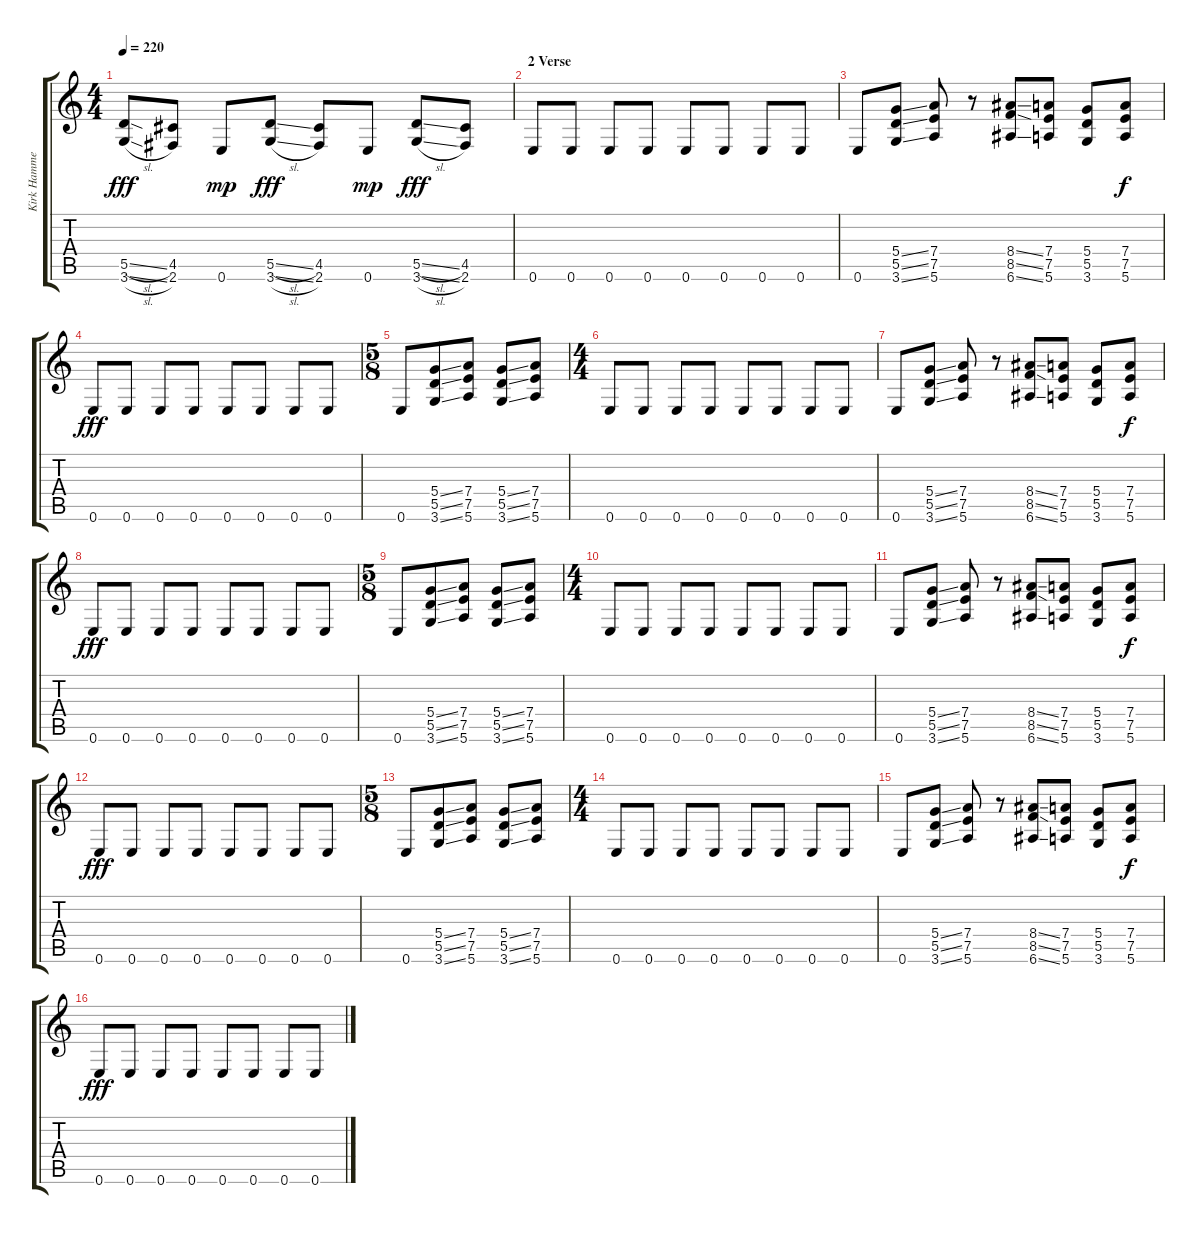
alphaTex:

\track ("Kirk Hammet" "Kirk Hamme") {instrument distortionguitar}
\staff {score tabs}
\tuning (E4 B3 G3 D3 A2 E2) {hide}
\ts (4 4)
\tempo 220
\clef g2
\ks c
(5.5{sl} 3.6{sl}).8{dy fff} (4.5 2.6).8 0.6.8{dy mp} (5.5{sl} 3.6{sl}).8{dy fff} (4.5 2.6).8 0.6.8{dy mp} (5.5{sl} 3.6{sl}).8{dy fff} (4.5 2.6).8 |
\section ("" "2 Verse")
0.6.8 0.6.8 0.6.8 0.6.8 0.6.8 0.6.8 0.6.8 0.6.8 |
0.6.8 (5.4{ss} 5.5{ss} 3.6{ss}).8 (7.4 7.5 5.6).8 r.8 (8.4{ss} 8.5{ss} 6.6{ss}).8 (7.4 7.5 5.6).8 (5.4 5.5 3.6).8 (7.4 7.5 5.6).8{dy f} |
0.6.8{dy fff} 0.6.8 0.6.8 0.6.8 0.6.8 0.6.8 0.6.8 0.6.8 |
\ts (5 8)
0.6.8 (5.4{ss} 5.5{ss} 3.6{ss}).8 (7.4 7.5 5.6).8 (5.4{ss} 5.5{ss} 3.6{ss}).8 (7.4 7.5 5.6).8 |
\ts (4 4)
0.6.8 0.6.8 0.6.8 0.6.8 0.6.8 0.6.8 0.6.8 0.6.8 |
0.6.8 (5.4{ss} 5.5{ss} 3.6{ss}).8 (7.4 7.5 5.6).8 r.8 (8.4{ss} 8.5{ss} 6.6{ss}).8 (7.4 7.5 5.6).8 (5.4 5.5 3.6).8 (7.4 7.5 5.6).8{dy f} |
0.6.8{dy fff} 0.6.8 0.6.8 0.6.8 0.6.8 0.6.8 0.6.8 0.6.8 |
\ts (5 8)
0.6.8 (5.4{ss} 5.5{ss} 3.6{ss}).8 (7.4 7.5 5.6).8 (5.4{ss} 5.5{ss} 3.6{ss}).8 (7.4 7.5 5.6).8 |
\ts (4 4)
0.6.8 0.6.8 0.6.8 0.6.8 0.6.8 0.6.8 0.6.8 0.6.8 |
0.6.8 (5.4{ss} 5.5{ss} 3.6{ss}).8 (7.4 7.5 5.6).8 r.8 (8.4{ss} 8.5{ss} 6.6{ss}).8 (7.4 7.5 5.6).8 (5.4 5.5 3.6).8 (7.4 7.5 5.6).8{dy f} |
0.6.8{dy fff} 0.6.8 0.6.8 0.6.8 0.6.8 0.6.8 0.6.8 0.6.8 |
\ts (5 8)
0.6.8 (5.4{ss} 5.5{ss} 3.6{ss}).8 (7.4 7.5 5.6).8 (5.4{ss} 5.5{ss} 3.6{ss}).8 (7.4 7.5 5.6).8 |
\ts (4 4)
0.6.8 0.6.8 0.6.8 0.6.8 0.6.8 0.6.8 0.6.8 0.6.8 |
0.6.8 (5.4{ss} 5.5{ss} 3.6{ss}).8 (7.4 7.5 5.6).8 r.8 (8.4{ss} 8.5{ss} 6.6{ss}).8 (7.4 7.5 5.6).8 (5.4 5.5 3.6).8 (7.4 7.5 5.6).8{dy f} |
0.6.8{dy fff} 0.6.8 0.6.8 0.6.8 0.6.8 0.6.8 0.6.8 0.6.8
